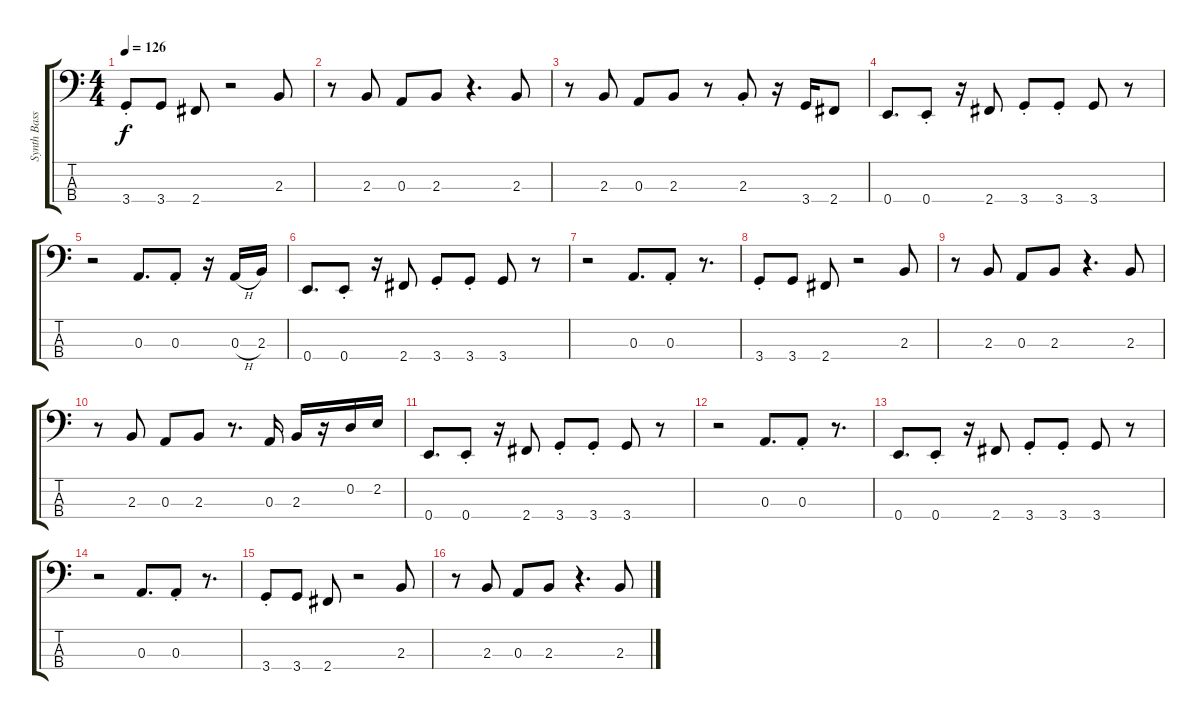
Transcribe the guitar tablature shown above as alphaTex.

\track ("Synth Bass" "Synth Bass") {instrument synthbass1}
\staff {score tabs}
\tuning (G2 D2 A1 E1) {hide}
\ts (4 4)
\tempo 126
\clef f4
\ks c
3.4{st}.8{dy f} 3.4.8 2.4.8 r.2 2.3.8 |
r.8 2.3.8 0.3.8 2.3.8 r.4{d} 2.3.8 |
r.8 2.3.8 0.3.8 2.3.8 r.8 2.3{st}.8 r.16 3.4.16 2.4.8 |
0.4.8{d} 0.4{st}.8 r.16 2.4.8 3.4{st}.8 3.4{st}.8 3.4.8 r.8 |
r.2 0.3.8{d} 0.3{st}.8 r.16 0.3{h}.16 2.3.16 |
0.4.8{d} 0.4{st}.8 r.16 2.4.8 3.4{st}.8 3.4{st}.8 3.4.8 r.8 |
r.2 0.3.8{d} 0.3{st}.8 r.8{d} |
3.4{st}.8 3.4.8 2.4.8 r.2 2.3.8 |
r.8 2.3.8 0.3.8 2.3.8 r.4{d} 2.3.8 |
r.8 2.3.8 0.3.8 2.3.8 r.8{d} 0.3.16 2.3.16 r.16 0.2.16 2.2.16 |
0.4.8{d} 0.4{st}.8 r.16 2.4.8 3.4{st}.8 3.4{st}.8 3.4.8 r.8 |
r.2 0.3.8{d} 0.3{st}.8 r.8{d} |
0.4.8{d} 0.4{st}.8 r.16 2.4.8 3.4{st}.8 3.4{st}.8 3.4.8 r.8 |
r.2 0.3.8{d} 0.3{st}.8 r.8{d} |
3.4{st}.8 3.4.8 2.4.8 r.2 2.3.8 |
r.8 2.3.8 0.3.8 2.3.8 r.4{d} 2.3.8
